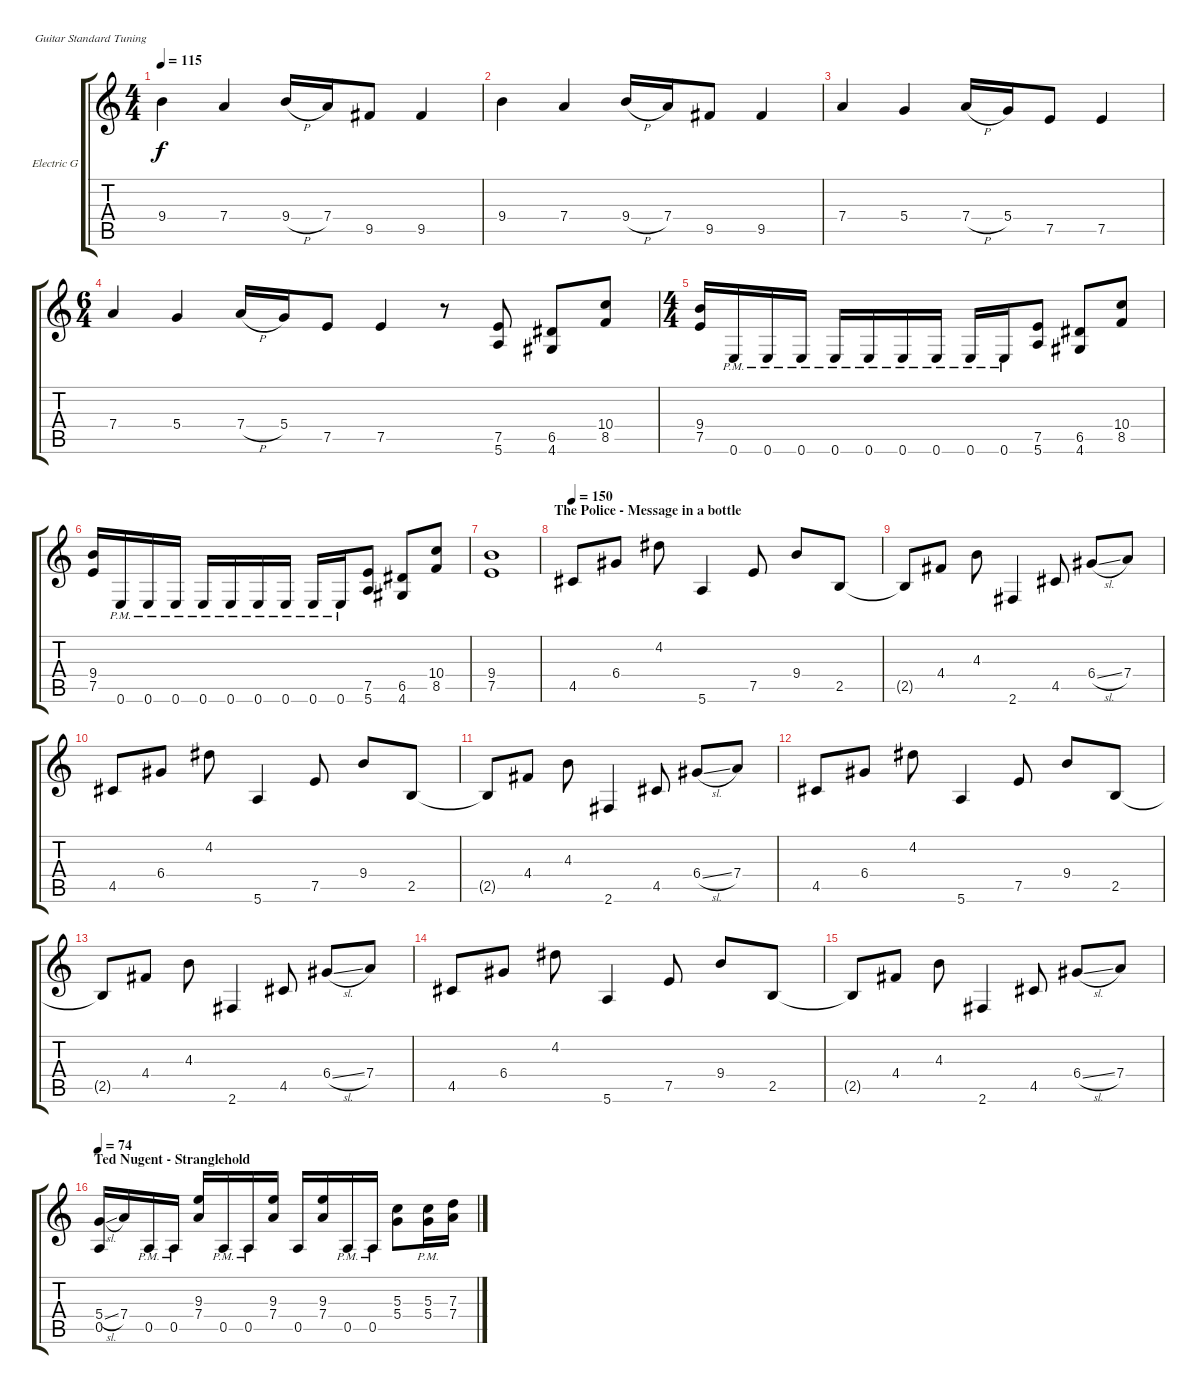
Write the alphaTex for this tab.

\defaultSystemsLayout 4
\bracketExtendMode groupsimilarinstruments
\firstSystemTrackNameOrientation horizontal
\otherSystemsTrackNameOrientation horizontal
\track ("Electric Guitar" "Electric G") {instrument electricguitarclean}
\staff {score tabs}
\tuning (E4 B3 G3 D3 A2 E2)
\ts (4 4)
\tempo 115
\clef g2
\ks c
9.4.4{dy f} 7.4.4 9.4{h}.16 7.4.16 9.5.8 9.5.4 |
9.4.4 7.4.4 9.4{h}.16 7.4.16 9.5.8 9.5.4 |
7.4.4 5.4.4 7.4{h}.16 5.4.16 7.5.8 7.5.4 |
\ts (6 4)
7.4.4 5.4.4 7.4{h}.16 5.4.16 7.5.8 7.5.4 r.8 (7.5 5.6).8 (6.5 4.6).8 (10.4 8.5).8 |
\ts (4 4)
(9.4 7.5).16 0.6{pm}.16 0.6{pm}.16 0.6{pm}.16 0.6{pm}.16 0.6{pm}.16 0.6{pm}.16 0.6{pm}.16 0.6{pm}.16 0.6{pm}.16 (7.5 5.6).8 (6.5 4.6).8 (10.4 8.5).8 |
(9.4 7.5).16 0.6{pm}.16 0.6{pm}.16 0.6{pm}.16 0.6{pm}.16 0.6{pm}.16 0.6{pm}.16 0.6{pm}.16 0.6{pm}.16 0.6{pm}.16 (7.5 5.6).8 (6.5 4.6).8 (10.4 8.5).8 |
(9.4 7.5).1 |
\section ("" "The Police - Message in a bottle")
\tempo 150
4.5.8 6.4.8 4.2.8 5.6.4 7.5.8 9.4.8 2.5.8 |
2.5{t}.8 4.4.8 4.3.8 2.6.4 4.5.8 6.4{sl}.8 7.4.8 |
4.5.8 6.4.8 4.2.8 5.6.4 7.5.8 9.4.8 2.5.8 |
2.5{t}.8 4.4.8 4.3.8 2.6.4 4.5.8 6.4{sl}.8 7.4.8 |
4.5.8 6.4.8 4.2.8 5.6.4 7.5.8 9.4.8 2.5.8 |
2.5{t}.8 4.4.8 4.3.8 2.6.4 4.5.8 6.4{sl}.8 7.4.8 |
4.5.8 6.4.8 4.2.8 5.6.4 7.5.8 9.4.8 2.5.8 |
2.5{t}.8 4.4.8 4.3.8 2.6.4 4.5.8 6.4{sl}.8 7.4.8 |
\section ("" "Ted Nugent - Stranglehold")
\tempo 74
(5.4{sl} 0.5).16 7.4.16 0.5{pm}.16 0.5{pm}.16 (9.3 7.4).16 0.5{pm}.16 0.5{pm}.16 (9.3 7.4).16 0.5.16 (9.3 7.4).16 0.5{pm}.16 0.5{pm}.16 (5.3 5.4).8 (5.3{pm} 5.4{pm}).16 (7.3 7.4).16
